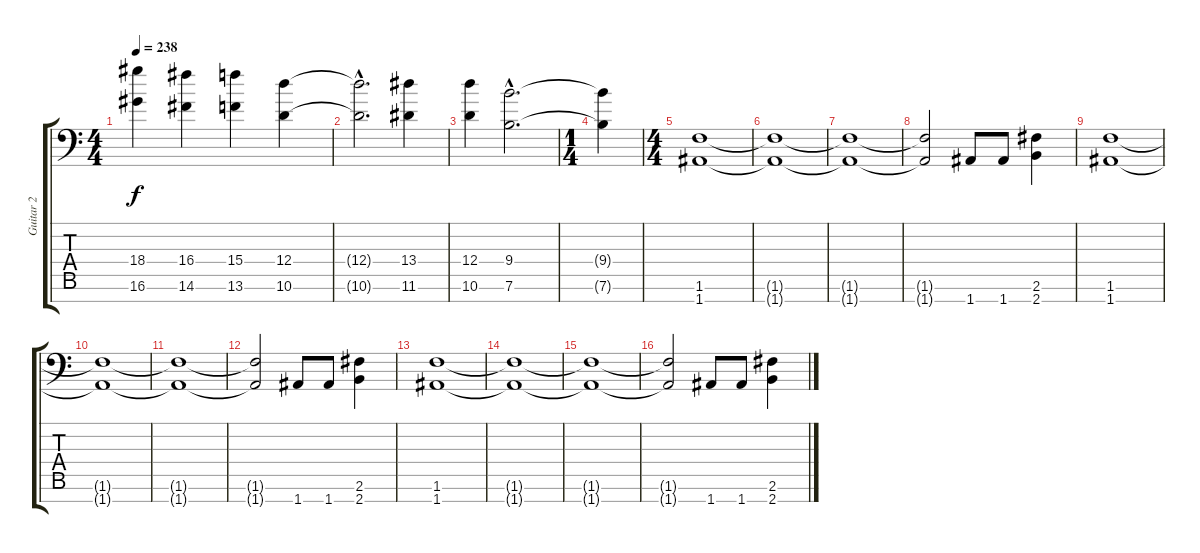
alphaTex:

\track ("Guitar 2" "Guitar 2") {instrument distortionguitar}
\staff {score tabs}
\tuning (E4 B3 Gb3 D3 A2 E2 A1) {hide}
\ts (4 4)
\tempo 238
\clef f4
\ks c
(18.4 16.6).4{dy f} (16.4 14.6).4 (15.4 13.6).4 (12.4 10.6).4 |
(12.4{hac t} 10.6{hac t}).2{d} (13.4 11.6).4 |
(12.4 10.6).4 (9.4{hac} 7.6{hac}).2{d} |
\ts (1 4)
(9.4{t} 7.6{t}).4 |
\ts (4 4)
(1.6 1.7).1 |
(1.6{t} 1.7{t}).1 |
(1.6{t} 1.7{t}).1 |
(1.6{t} 1.7{t}).2 1.7.8 1.7.8 (2.6 2.7).4 |
(1.6 1.7).1 |
(1.6{t} 1.7{t}).1 |
(1.6{t} 1.7{t}).1 |
(1.6{t} 1.7{t}).2 1.7.8 1.7.8 (2.6 2.7).4 |
(1.6 1.7).1 |
(1.6{t} 1.7{t}).1 |
(1.6{t} 1.7{t}).1 |
(1.6{t} 1.7{t}).2 1.7.8 1.7.8 (2.6 2.7).4
